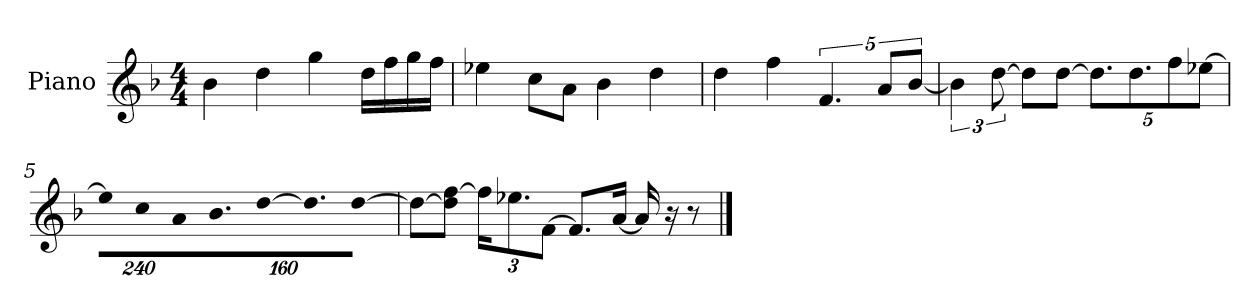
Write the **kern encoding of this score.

**kern
*part1
*staff1
*I"Piano
*I'P-no
*clefG2
*k[b-]
*M4/4
*MM90
=1
4b-\
4dd\
4gg\
16dd\LL
16ff\
16gg\
16ff\JJ
=2
4ee-X\
8cc\L
8a\J
4b-\
4dd\
=3
4dd\
4ff\
5.f/
10a/L
[10b-/J
=4
6b-\]
[12dd\
8dd\L]
[8dd\J
*Xbrackettup
10.dd\L]
10.dd\
10ff\
[10ee-X\J
=5
!LO:N:vis=8
960%137ee-\L]
!LO:N:vis=8
960%137cc\
!LO:N:vis=8
960%137a\
!LO:N:vis=8.
640%137b-\
!LO:N:vis=16
[1920%137dd\K
!LO:N:vis=8.
640%137dd\]
!LO:N:vis=16
[1920%137dd\Jk
!!LO:LB:g=z
=6
8dd\L_
8dd\] [8ff\J
24ff\KL]
12.ee-X\
[12f\J
8.f/L]
[16a/Jk
16a/]
16r
8r
==
*-
